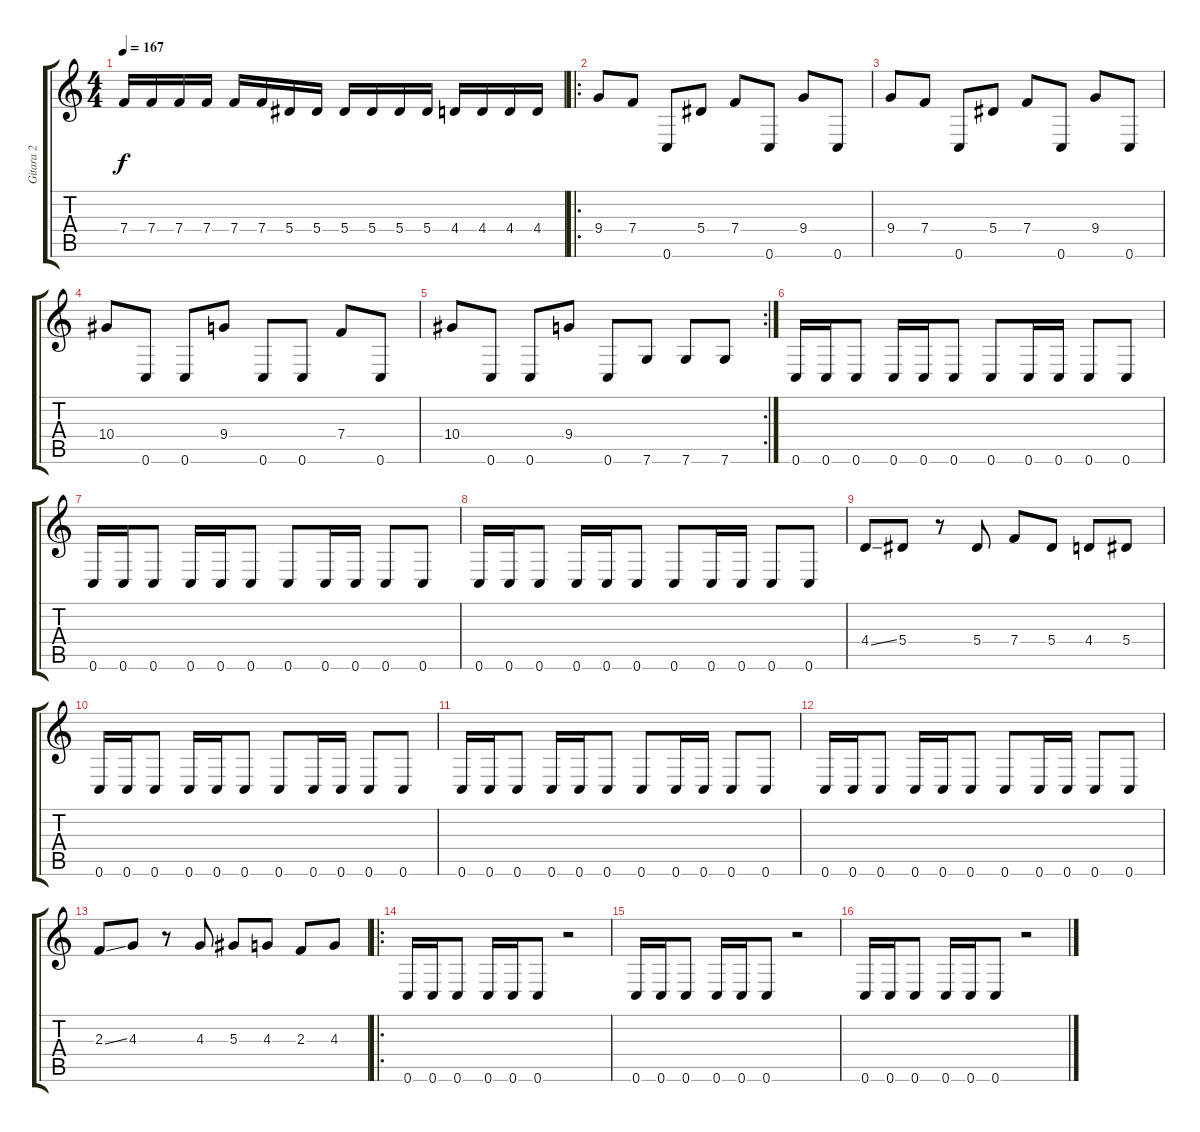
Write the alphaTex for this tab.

\track ("Gitara 2" "Gitara 2") {instrument distortionguitar}
\staff {score tabs}
\tuning (C4 G3 Eb3 Bb2 F2 C2) {hide}
\ts (4 4)
\tempo 167
\clef g2
\ks c
7.4.16{dy f} 7.4.16 7.4.16 7.4.16 7.4.16 7.4.16 5.4.16 5.4.16 5.4.16 5.4.16 5.4.16 5.4.16 4.4.16 4.4.16 4.4.16 4.4.16 |
\ro
9.4.8 7.4.8 0.6.8 5.4.8 7.4.8 0.6.8 9.4.8 0.6.8 |
9.4.8 7.4.8 0.6.8 5.4.8 7.4.8 0.6.8 9.4.8 0.6.8 |
10.4.8 0.6.8 0.6.8 9.4.8 0.6.8 0.6.8 7.4.8 0.6.8 |
\rc 2
10.4.8 0.6.8 0.6.8 9.4.8 0.6.8 7.6.8 7.6.8 7.6.8 |
0.6.16 0.6.16 0.6.8 0.6.16 0.6.16 0.6.8 0.6.8 0.6.16 0.6.16 0.6.8 0.6.8 |
0.6.16 0.6.16 0.6.8 0.6.16 0.6.16 0.6.8 0.6.8 0.6.16 0.6.16 0.6.8 0.6.8 |
0.6.16 0.6.16 0.6.8 0.6.16 0.6.16 0.6.8 0.6.8 0.6.16 0.6.16 0.6.8 0.6.8 |
4.4{ss}.8 5.4.8 r.8 5.4.8 7.4.8 5.4.8 4.4.8 5.4.8 |
0.6.16 0.6.16 0.6.8 0.6.16 0.6.16 0.6.8 0.6.8 0.6.16 0.6.16 0.6.8 0.6.8 |
0.6.16 0.6.16 0.6.8 0.6.16 0.6.16 0.6.8 0.6.8 0.6.16 0.6.16 0.6.8 0.6.8 |
0.6.16 0.6.16 0.6.8 0.6.16 0.6.16 0.6.8 0.6.8 0.6.16 0.6.16 0.6.8 0.6.8 |
2.3{ss}.8 4.3.8 r.8 4.3.8 5.3.8 4.3.8 2.3.8 4.3.8 |
\ro
0.6.16 0.6.16 0.6.8 0.6.16 0.6.16 0.6.8 r.2 |
0.6.16 0.6.16 0.6.8 0.6.16 0.6.16 0.6.8 r.2 |
0.6.16 0.6.16 0.6.8 0.6.16 0.6.16 0.6.8 r.2
